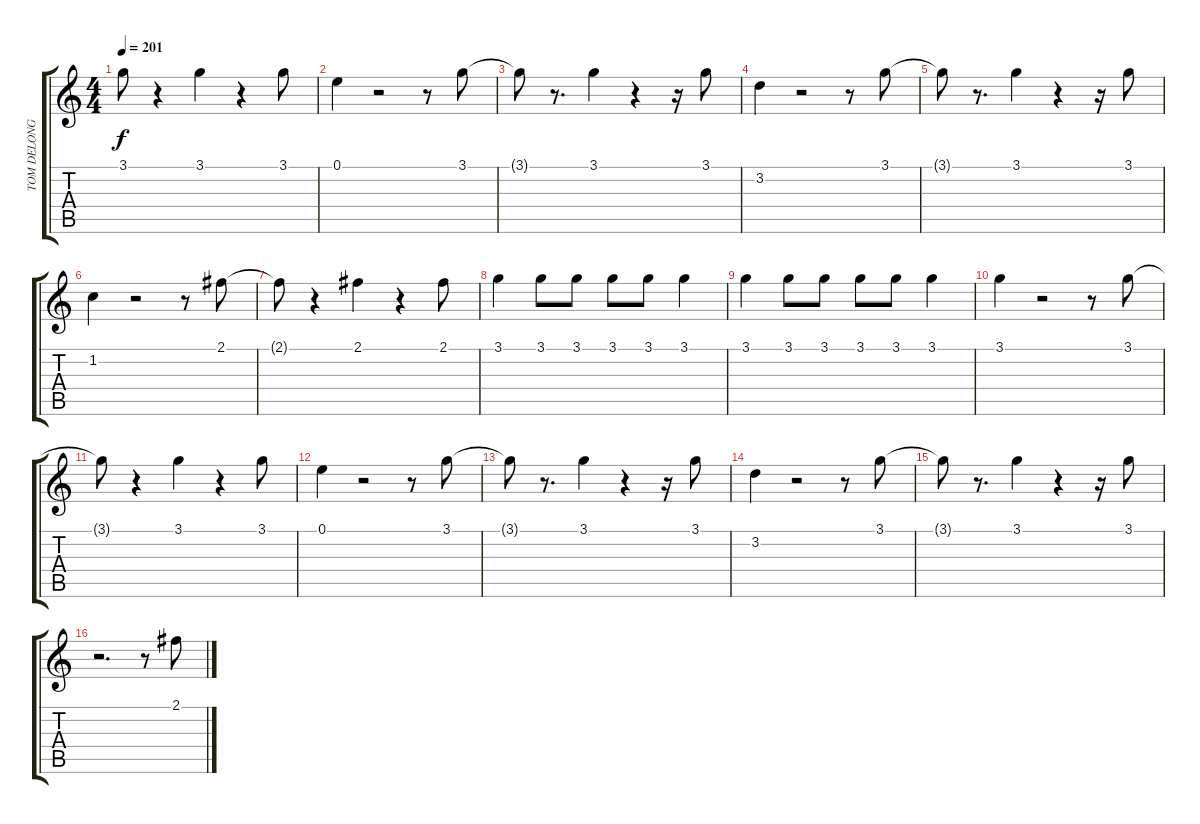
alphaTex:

\track ("TOM DELONGE" "TOM DELONG") {instrument distortionguitar}
\staff {score tabs}
\tuning (E4 B3 G3 D3 A2 E2) {hide}
\ts (4 4)
\tempo 201
\clef g2
\ks c
3.1{t}.8{dy f} r.4 3.1.4 r.4 3.1.8 |
0.1.4 r.2 r.8 3.1.8 |
3.1{t}.8 r.8{d} 3.1.4 r.4 r.16 3.1.8 |
3.2.4 r.2 r.8 3.1.8 |
3.1{t}.8 r.8{d} 3.1.4 r.4 r.16 3.1.8 |
1.2.4 r.2 r.8 2.1.8 |
2.1{t}.8 r.4 2.1.4 r.4 2.1.8 |
3.1.4 3.1.8 3.1.8 3.1.8 3.1.8 3.1.4 |
3.1.4 3.1.8 3.1.8 3.1.8 3.1.8 3.1.4 |
3.1.4 r.2 r.8 3.1.8 |
3.1{t}.8 r.4 3.1.4 r.4 3.1.8 |
0.1.4 r.2 r.8 3.1.8 |
3.1{t}.8 r.8{d} 3.1.4 r.4 r.16 3.1.8 |
3.2.4 r.2 r.8 3.1.8 |
3.1{t}.8 r.8{d} 3.1.4 r.4 r.16 3.1.8 |
r.2{d} r.8 2.1.8
